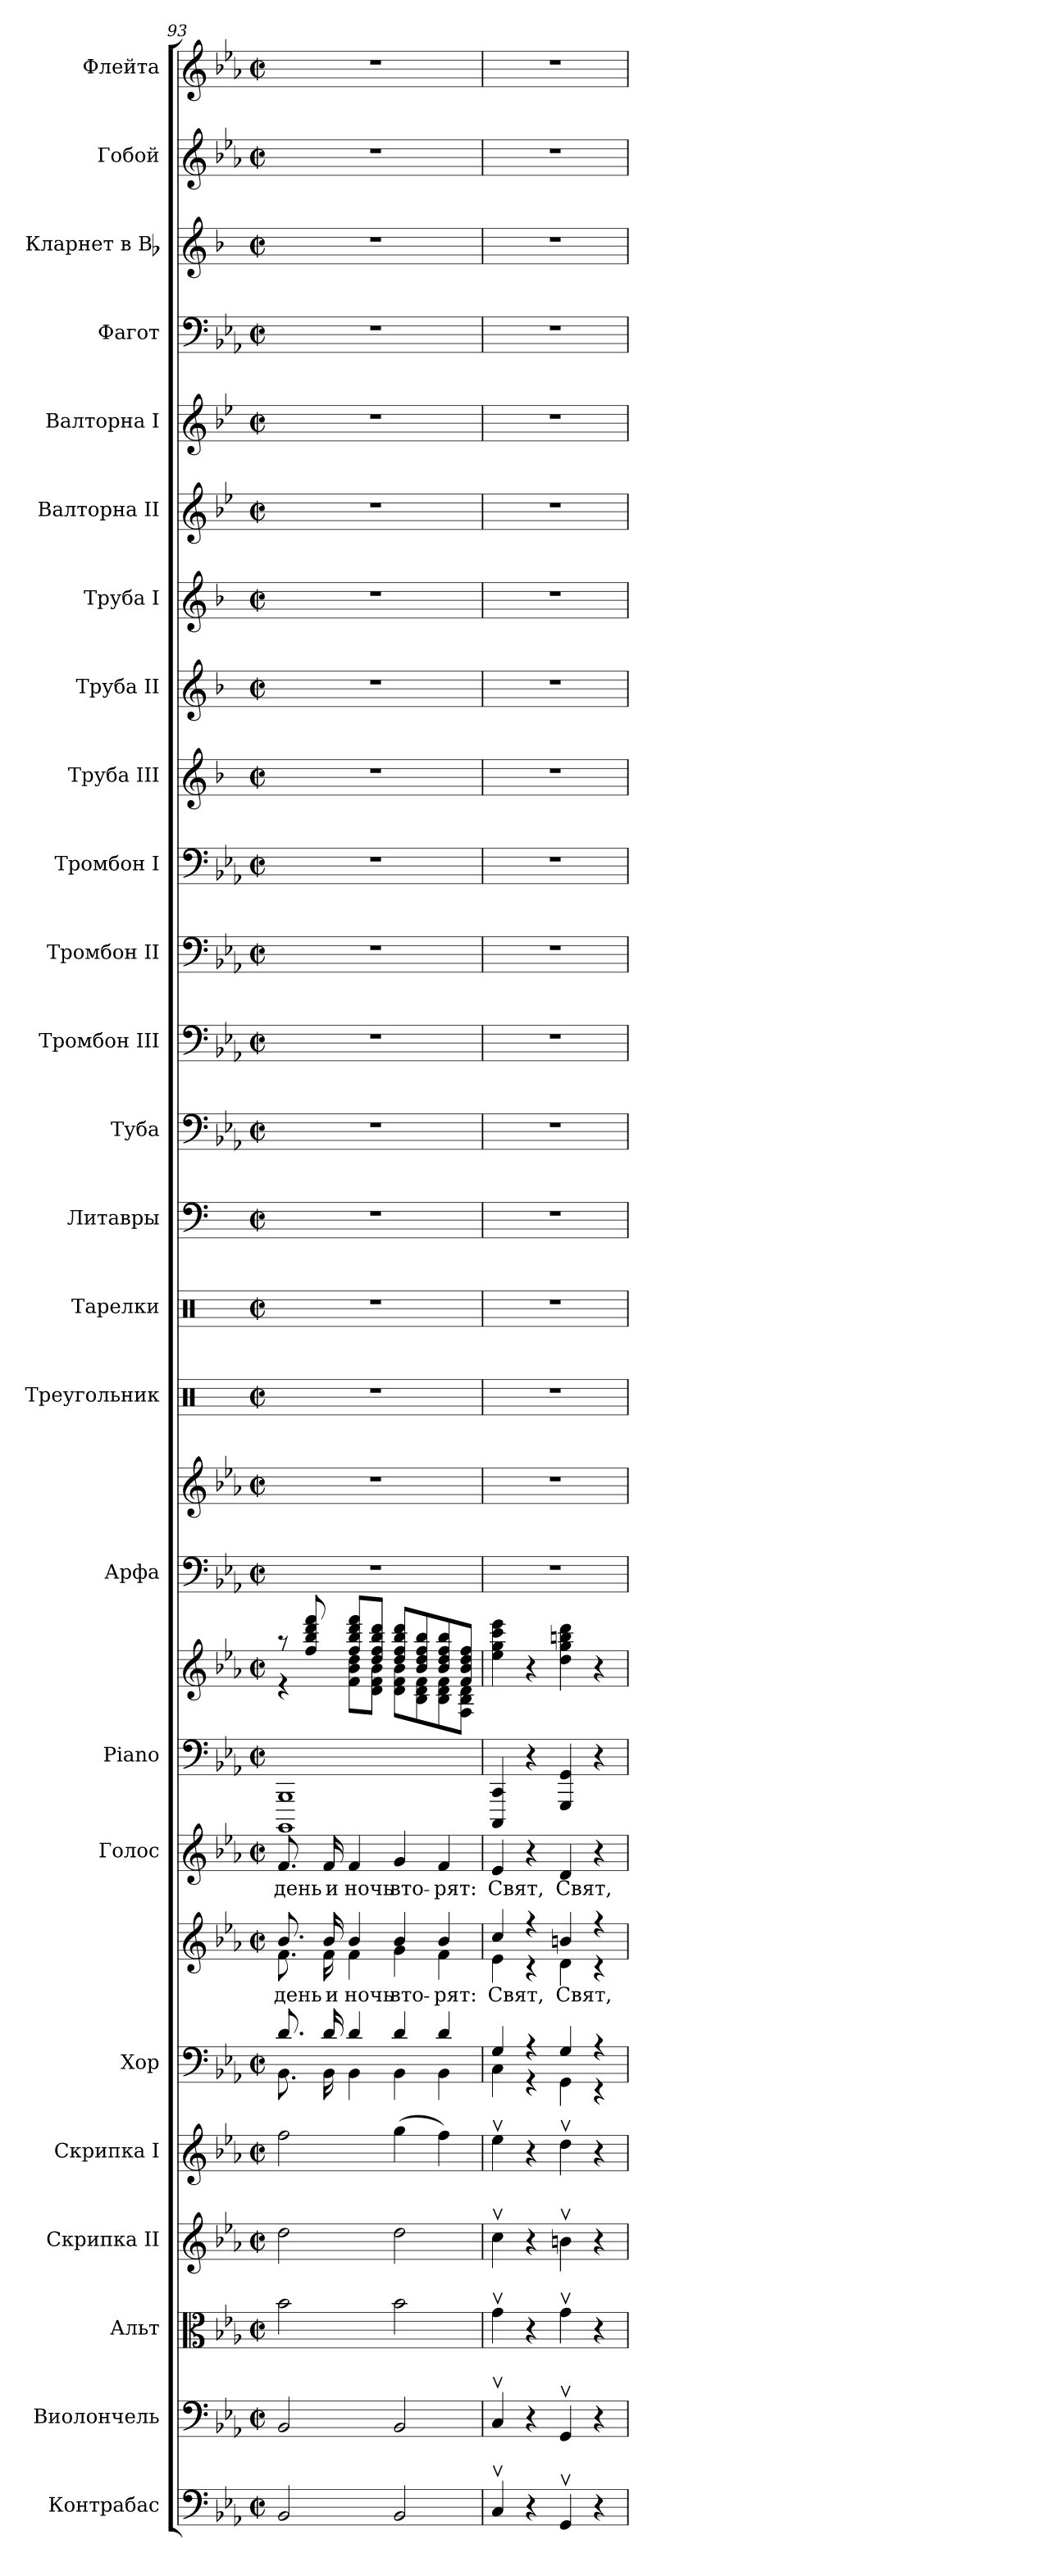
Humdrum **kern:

**kern	**kern	**kern	**kern	**kern	**kern	**kern	**text	**kern	**text	**kern	**kern	**kern	**kern	**kern	**kern	**kern	**kern	**kern	**kern	**kern	**kern	**kern	**kern	**kern	**kern	**kern	**kern	**kern	**kern
*part25	*part24	*part23	*part22	*part21	*part20	*part20	*part20	*part19	*part19	*part18	*part18	*part17	*part17	*part16	*part15	*part14	*part13	*part12	*part11	*part10	*part9	*part8	*part7	*part6	*part5	*part4	*part3	*part2	*part1
*staff28	*staff27	*staff26	*staff25	*staff24	*staff23	*staff22	*staff22	*staff21	*staff21	*staff20	*staff19	*staff18	*staff17	*staff16	*staff15	*staff14	*staff13	*staff12	*staff11	*staff10	*staff9	*staff8	*staff7	*staff6	*staff5	*staff4	*staff3	*staff2	*staff1
*I"Контрабас	*I"Виолончель	*I"Альт	*I"Скрипка II	*I"Скрипка I	*I"Хор	*	*	*I"Голос	*	*I"Piano	*	*I"Арфа	*	*I"Треугольник	*I"Тарелки	*I"Литавры	*I"Туба	*I"Тромбон III	*I"Тромбон II	*I"Тромбон I	*I"Труба III	*I"Труба II	*I"Труба I	*I"Валторна II	*I"Валторна I	*I"Фагот	*I"Кларнет в Bb	*I"Гобой	*I"Флейта
*	*	*	*I'Скр. II	*I'Скр. I	*	*	*	*	*	*I'Pno.	*	*	*	*	*	*	*	*I'Тромб. III	*I'Тромб. II	*I'Тромб. I	*I'Трб. III	*I'Трб. II	*I'Трб. I	*I'Валт. II	*I'Валт. I	*	*	*	*
*clefF4	*clefF4	*clefC3	*clefG2	*clefG2	*clefF4	*clefG2	*	*clefG2	*	*clefF4	*clefG2	*clefF4	*clefG2	*clefX	*clefX	*clefF4	*clefF4	*clefF4	*clefF4	*clefF4	*clefG2	*clefG2	*clefG2	*clefG2	*clefG2	*clefF4	*clefG2	*clefG2	*clefG2
*ITrd7c12	*	*	*	*	*	*	*	*	*	*	*	*	*	*	*	*	*	*	*	*	*ITrd1c2	*ITrd1c2	*ITrd1c2	*ITrd4c7	*ITrd4c7	*	*ITrd1c2	*	*
*k[b-e-a-]	*k[b-e-a-]	*k[b-e-a-]	*k[b-e-a-]	*k[b-e-a-]	*k[b-e-a-]	*k[b-e-a-]	*	*k[b-e-a-]	*	*k[b-e-a-]	*k[b-e-a-]	*k[b-e-a-]	*k[b-e-a-]	*k[]	*k[]	*k[]	*k[b-e-a-]	*k[b-e-a-]	*k[b-e-a-]	*k[b-e-a-]	*k[b-e-a-]	*k[b-e-a-]	*k[b-e-a-]	*k[b-e-a-]	*k[b-e-a-]	*k[b-e-a-]	*k[b-e-a-]	*k[b-e-a-]	*k[b-e-a-]
*c:	*c:	*c:	*c:	*c:	*c:	*c:	*	*c:	*	*c:	*c:	*c:	*c:	*C:	*C:	*a:	*c:	*c:	*c:	*c:	*c:	*c:	*c:	*c:	*c:	*c:	*c:	*c:	*c:
*M2/2	*M2/2	*M2/2	*M2/2	*M2/2	*M2/2	*M2/2	*	*M2/2	*	*M2/2	*M2/2	*M2/2	*M2/2	*M2/2	*M2/2	*M2/2	*M2/2	*M2/2	*M2/2	*M2/2	*M2/2	*M2/2	*M2/2	*M2/2	*M2/2	*M2/2	*M2/2	*M2/2	*M2/2
*met(c|)	*met(c|)	*met(c|)	*met(c|)	*met(c|)	*met(c|)	*met(c|)	*	*met(c|)	*	*met(c|)	*met(c|)	*met(c|)	*met(c|)	*met(c|)	*met(c|)	*met(c|)	*met(c|)	*met(c|)	*met(c|)	*met(c|)	*met(c|)	*met(c|)	*met(c|)	*met(c|)	*met(c|)	*met(c|)	*met(c|)	*met(c|)	*met(c|)
=93	=93	=93	=93	=93	=93	=93	=93	=93	=93	=93	=93	=93	=93	=93	=93	=93	=93	=93	=93	=93	=93	=93	=93	=93	=93	=93	=93	=93	=93
*	*	*	*	*	*^	*	*	*	*	*	*	*	*	*	*	*	*	*	*	*	*	*	*	*	*	*	*	*	*
!	!	!	!	!	!	!	!	!LO:LY:b:color=#000000	!	!	!	!	!	!	!	!	!	!	!	!	!	!	!	!	!	!	!	!	!	!
*	*	*	*	*	*	*	*^	*	*	*	*	*	*	*	*	*	*	*	*	*	*	*	*	*	*	*	*	*	*	*
!	!	!	!	!	!	!	!	!	!	!	!LO:LY:b:color=#000000	!	!	!	!	!	!	!	!	!	!	!	!	!	!	!	!	!	!	!	!
*	*	*	*	*	*	*	*	*	*	*	*	*	*^	*	*	*	*	*	*	*	*	*	*	*	*	*	*	*	*	*	*
2BBB-i/	2BB-i/	2b-i\	2ddi\	2ffi\	8.di/	8.BB-i\	8.b-i/	8.fi\	день	8.fi/	день	1BBBB-i 1BBB-i	8r	4r	1r	1r	1r	1r	1r	1r	1r	1r	1r	1r	1r	1r	1r	1r	1r	1r	1r	1r
.	.	.	.	.	.	.	.	.	.	.	.	.	8ffi/ 8bb-i 8dddi 8fffi	.	.	.	.	.	.	.	.	.	.	.	.	.	.	.	.	.	.	.
!	!	!	!	!	!	!	!	!	!LO:LY:b:color=#000000	!	!	!	!	!	!	!	!	!	!	!	!	!	!	!	!	!	!	!	!	!	!	!
!	!	!	!	!	!	!	!	!	!	!	!LO:LY:b:color=#000000	!	!	!	!	!	!	!	!	!	!	!	!	!	!	!	!	!	!	!	!	!
.	.	.	.	.	16di/	16BB-i\	16b-i/	16fi\	и	16fi/	и	.	.	.	.	.	.	.	.	.	.	.	.	.	.	.	.	.	.	.	.	.
!	!	!	!	!	!	!	!	!	!LO:LY:b:color=#000000	!	!	!	!	!	!	!	!	!	!	!	!	!	!	!	!	!	!	!	!	!	!	!
!	!	!	!	!	!	!	!	!	!	!	!LO:LY:b:color=#000000	!	!	!	!	!	!	!	!	!	!	!	!	!	!	!	!	!	!	!	!	!
.	.	.	.	.	4di/	4BB-i\	4b-i/	4fi\	ночь	4fi/	ночь	.	8ffi/ 8bb-i 8dddi 8fffiL	8fi\ 8b-i 8ddiL	.	.	.	.	.	.	.	.	.	.	.	.	.	.	.	.	.	.
.	.	.	.	.	.	.	.	.	.	.	.	.	8ddi/ 8ffi 8bb-i 8dddiJ	8di\ 8fi 8b-iJ	.	.	.	.	.	.	.	.	.	.	.	.	.	.	.	.	.	.
!	!	!	!	!	!	!	!	!	!LO:LY:b:color=#000000	!	!	!	!	!	!	!	!	!	!	!	!	!	!	!	!	!	!	!	!	!	!	!
!	!	!	!	!	!	!	!	!	!	!	!LO:LY:b:color=#000000	!	!	!	!	!	!	!	!	!	!	!	!	!	!	!	!	!	!	!	!	!
2BBB-i/	2BB-i/	2b-i\	2ddi\	(4ggi\	4di/	4BB-i\	4b-i/	4gi\	вто-	4gi/	вто-	.	8ddi/ 8ffi 8bb-i 8dddiL	8di\ 8fi 8b-iL	.	.	.	.	.	.	.	.	.	.	.	.	.	.	.	.	.	.
.	.	.	.	.	.	.	.	.	.	.	.	.	8b-i/ 8ddi 8ffi 8bb-i	8B-i\ 8di 8fi	.	.	.	.	.	.	.	.	.	.	.	.	.	.	.	.	.	.
!	!	!	!	!	!	!	!	!	!LO:LY:b:color=#000000	!	!	!	!	!	!	!	!	!	!	!	!	!	!	!	!	!	!	!	!	!	!	!
!	!	!	!	!	!	!	!	!	!	!	!LO:LY:b:color=#000000	!	!	!	!	!	!	!	!	!	!	!	!	!	!	!	!	!	!	!	!	!
.	.	.	.	4ffi\)	4di/	4BB-i\	4b-i/	4fi\	-рят:	4fi/	-рят:	.	8b-i/ 8ddi 8ffi 8bb-i	8B-i\ 8di 8fi	.	.	.	.	.	.	.	.	.	.	.	.	.	.	.	.	.	.
.	.	.	.	.	.	.	.	.	.	.	.	.	8fi/ 8b-i 8ddi 8ffiJ	8Fi\ 8B-i 8diJ	.	.	.	.	.	.	.	.	.	.	.	.	.	.	.	.	.	.
*	*	*	*	*	*	*	*	*	*	*	*	*	*v	*v	*	*	*	*	*	*	*	*	*	*	*	*	*	*	*	*	*	*
=94	=94	=94	=94	=94	=94	=94	=94	=94	=94	=94	=94	=94	=94	=94	=94	=94	=94	=94	=94	=94	=94	=94	=94	=94	=94	=94	=94	=94	=94	=94	=94
*	*	*	*	*	*	*	*	*	*	*	*	*	*^	*	*	*	*	*	*	*	*	*	*	*	*	*	*	*	*	*	*
!	!	!	!	!	!	!	!	!	!LO:LY:b:color=#000000	!	!	!	!	!	!	!	!	!	!	!	!	!	!	!	!	!	!	!	!	!	!	!
*	*	*	*	*	*	*	*	*	*	*	*	*	*v	*v	*	*	*	*	*	*	*	*	*	*	*	*	*	*	*	*	*	*
*	*	*	*	*	*	*	*	*	*	*	*	*	*^	*	*	*	*	*	*	*	*	*	*	*	*	*	*	*	*	*	*
!	!	!	!	!	!	!	!	!	!	!	!LO:LY:b:color=#000000	!	!	!	!	!	!	!	!	!	!	!	!	!	!	!	!	!	!	!	!	!
*	*	*	*	*	*	*	*	*	*	*	*	*	*v	*v	*	*	*	*	*	*	*	*	*	*	*	*	*	*	*	*	*	*
4CCvi/	4Cvi/	4gvi\	4ccvi\	4ee-vi\	4Gi/	4Ci\	4cci/	4e-i\	Свят,	4e-i/	Свят,	4CCCi/ 4CCi	4ee-i\ 4ggi 4ccci 4eee-i	1r	1r	1r	1r	1r	1r	1r	1r	1r	1r	1r	1r	1r	1r	1r	1r	1r	1r
4r	4r	4r	4r	4r	4r	4r	4r	4r	.	4r	.	4r	4r	.	.	.	.	.	.	.	.	.	.	.	.	.	.	.	.	.	.
!	!	!	!	!	!	!	!	!	!LO:LY:b:color=#000000	!	!	!	!	!	!	!	!	!	!	!	!	!	!	!	!	!	!	!	!	!	!
!	!	!	!	!	!	!	!	!	!	!	!LO:LY:b:color=#000000	!	!	!	!	!	!	!	!	!	!	!	!	!	!	!	!	!	!	!	!
4GGGvi/	4GGvi/	4gvi\	4bnvi\	4ddvi\	4Gi/	4GGi\	4bni/	4di\	Свят,	4di/	Свят,	4GGGi/ 4GGi	4ddi\ 4ggi 4bbni 4dddi	.	.	.	.	.	.	.	.	.	.	.	.	.	.	.	.	.	.
4r	4r	4r	4r	4r	4r	4r	4r	4r	.	4r	.	4r	4r	.	.	.	.	.	.	.	.	.	.	.	.	.	.	.	.	.	.
*	*	*	*	*	*v	*v	*	*	*	*	*	*	*	*	*	*	*	*	*	*	*	*	*	*	*	*	*	*	*	*	*
*	*	*	*	*	*	*v	*v	*	*	*	*	*	*	*	*	*	*	*	*	*	*	*	*	*	*	*	*	*	*	*
=	=	=	=	=	=	=	=	=	=	=	=	=	=	=	=	=	=	=	=	=	=	=	=	=	=	=	=	=	=
*-	*-	*-	*-	*-	*-	*-	*-	*-	*-	*-	*-	*-	*-	*-	*-	*-	*-	*-	*-	*-	*-	*-	*-	*-	*-	*-	*-	*-	*-
